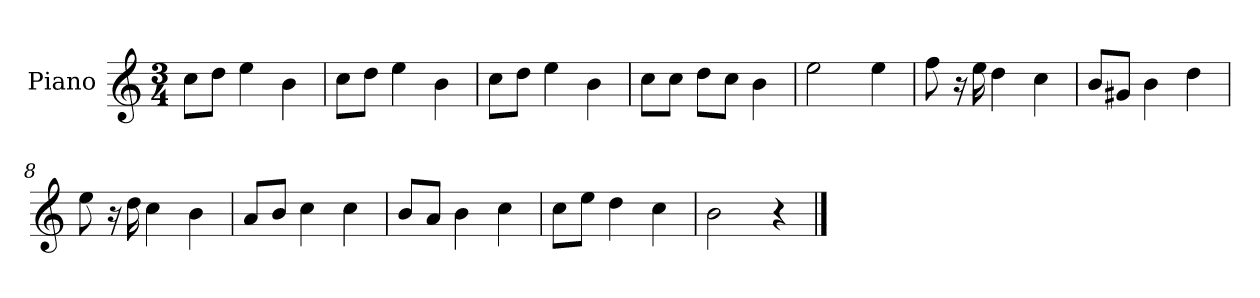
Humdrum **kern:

**kern
*part1
*staff1
*I"Piano
*I'P-no
*clefG2
*k[]
*M3/4
*MM181
=1
8cc\L
8dd\J
4ee\
4b\
=2
8cc\L
8dd\J
4ee\
4b\
=3
8cc\L
8dd\J
4ee\
4b\
=4
8cc\L
8cc\J
8dd\L
8cc\J
4b\
=5
2ee\
4ee\
=6
8ff\
16r
16ee\
4dd\
4cc\
=7
8b/L
8g#X/J
4b\
4dd\
=8
8ee\
16r
16dd\
4cc\
4b\
!!LO:LB:g=z
=9
8a/L
8b/J
4cc\
4cc\
=10
8b/L
8a/J
4b\
4cc\
=11
8cc\L
8ee\J
4dd\
4cc\
=12
2b\
4r
==
*-
